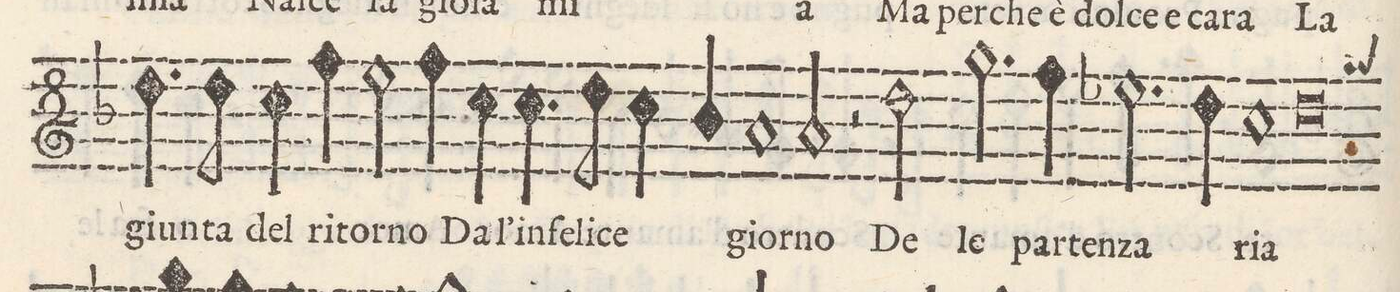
**kern	**text
*I"CANTO	*
*clefG2	*
*k[b-]	*
*met(C)	*
*M2/1	*
4.dd\	giun-
8dd\	-ta
4cc\	del
4ff\	ri-
2eeny\	-tor-
=21-	=21-
4ff\	-no
4cc\	Da
4.cc\	l`in-
8dd\	-fe-
4cc\	-li-
4b-/	-ce
1a/	gior-
=22-	=22-
2a/	-no
2r	.
2dd\	De
=23-	=23-
2.gg\	la
4ff\	par-
2.ee-X\	-ten-
4dd\	-za
=24-	=24-
1cc	ri-
0dd	-a
*custos:gg	*
=25-	=25-
*-	*-
